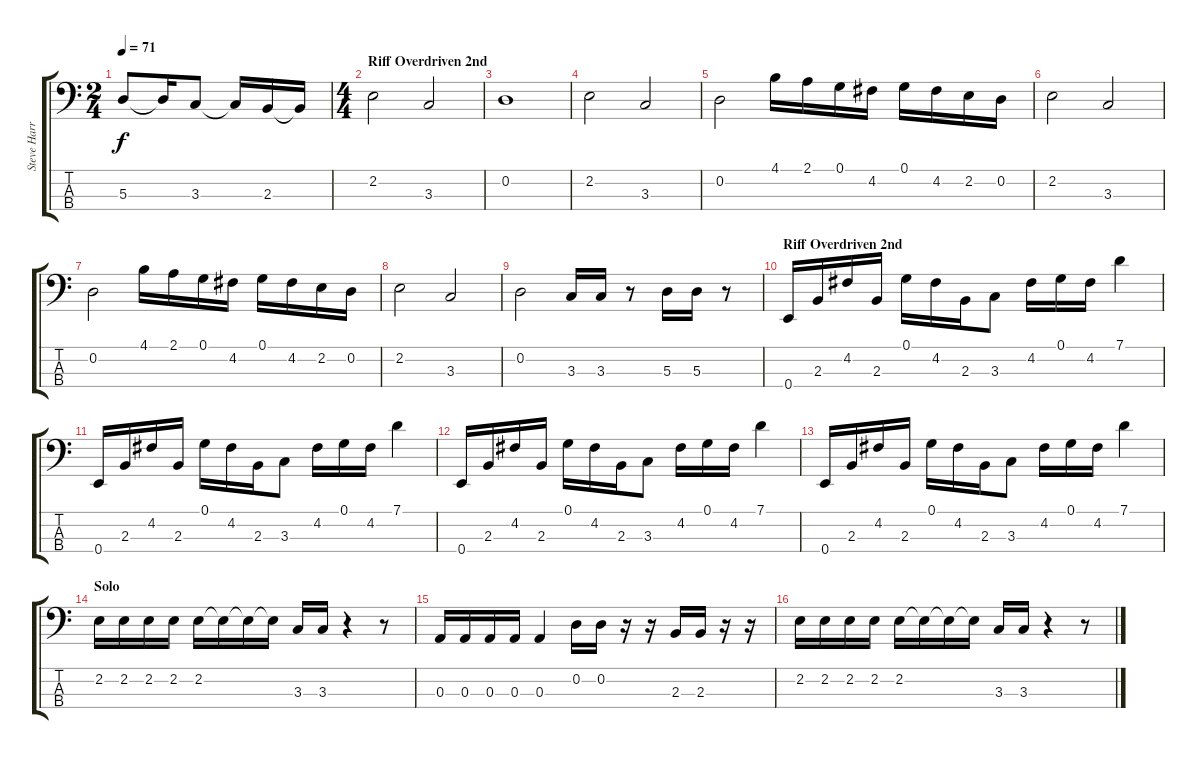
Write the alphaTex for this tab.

\track ("Steve Harris" "Steve Harr") {instrument electricbassfinger}
\staff {score tabs}
\tuning (G2 D2 A1 E1) {hide}
\ts (2 4)
\tempo 71
\clef f4
\ks c
5.3.8{dy f} 5.3{t}.16 3.3.8 3.3{t}.16 2.3.16 2.3{t}.16 |
\ts (4 4)
\section ("" "Riff Overdriven 2nd")
2.2.2 3.3.2 |
0.2.1 |
2.2.2 3.3.2 |
0.2.2 4.1.16 2.1.16 0.1.16 4.2.16 0.1.16 4.2.16 2.2.16 0.2.16 |
2.2.2 3.3.2 |
0.2.2 4.1.16 2.1.16 0.1.16 4.2.16 0.1.16 4.2.16 2.2.16 0.2.16 |
2.2.2 3.3.2 |
0.2.2 3.3.16 3.3.16 r.8 5.3.16 5.3.16 r.8 |
\section ("" "Riff Overdriven 2nd")
0.4.16 2.3.16 4.2.16 2.3.16 0.1.16 4.2.16 2.3.16 3.3.8 4.2.16 0.1.16 4.2.16 7.1.4 |
0.4.16 2.3.16 4.2.16 2.3.16 0.1.16 4.2.16 2.3.16 3.3.8 4.2.16 0.1.16 4.2.16 7.1.4 |
0.4.16 2.3.16 4.2.16 2.3.16 0.1.16 4.2.16 2.3.16 3.3.8 4.2.16 0.1.16 4.2.16 7.1.4 |
0.4.16 2.3.16 4.2.16 2.3.16 0.1.16 4.2.16 2.3.16 3.3.8 4.2.16 0.1.16 4.2.16 7.1.4 |
\section ("" "Solo")
2.2.16 2.2.16 2.2.16 2.2.16 2.2.16 2.2{t}.16 2.2{t}.16 2.2{t}.16 3.3.16 3.3.16 r.4 r.8 |
0.3.16 0.3.16 0.3.16 0.3.16 0.3.4 0.2.16 0.2.16 r.16 r.16 2.3.16 2.3.16 r.16 r.16 |
2.2.16 2.2.16 2.2.16 2.2.16 2.2.16 2.2{t}.16 2.2{t}.16 2.2{t}.16 3.3.16 3.3.16 r.4 r.8
